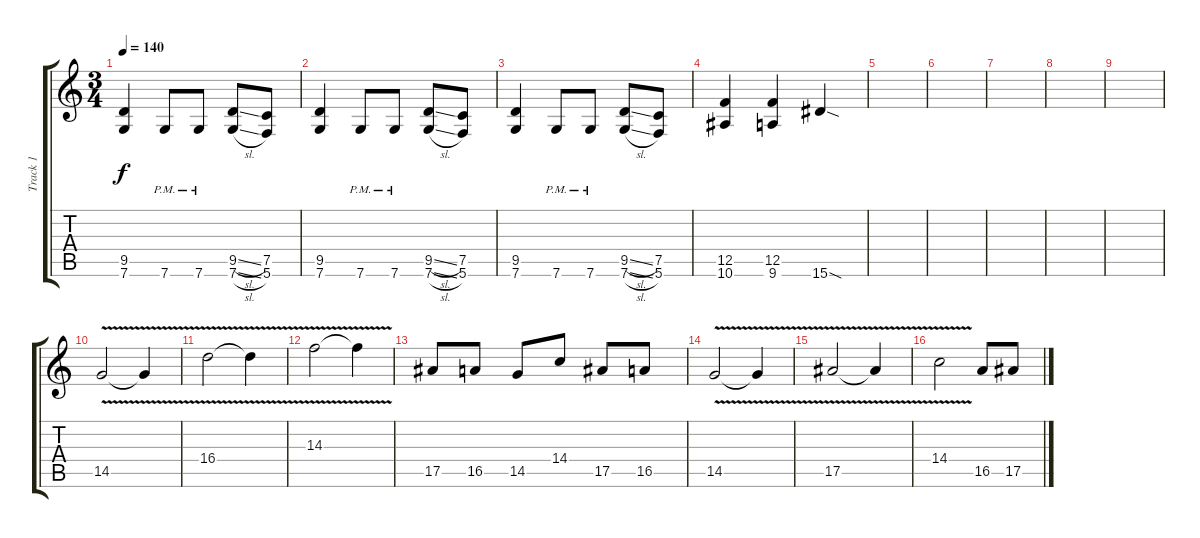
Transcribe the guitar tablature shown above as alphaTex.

\track ("Track 1" "Track 1") {instrument distortionguitar}
\staff {score tabs}
\tuning (C4 G3 Eb3 Bb2 F2 C2) {hide}
\ts (3 4)
\tempo 140
\clef g2
\ks c
(9.5 7.6).4{dy f} 7.6{pm}.8 7.6{pm}.8 (9.5{sl} 7.6{sl}).8 (7.5 5.6).8 |
(9.5 7.6).4 7.6{pm}.8 7.6{pm}.8 (9.5{sl} 7.6{sl}).8 (7.5 5.6).8 |
(9.5 7.6).4 7.6{pm}.8 7.6{pm}.8 (9.5{sl} 7.6{sl}).8 (7.5 5.6).8 |
(12.5 10.6).4 (12.5 9.6).4 15.6{sod}.4 |
|
|
|
|
|
14.5{v}.2 14.5{t}.4 |
16.4{v}.2 16.4{t}.4 |
14.3{v}.2 14.3{t}.4 |
17.5.8 16.5.8 14.5.8 14.4.8 17.5.8 16.5.8 |
14.5{v}.2 14.5{t}.4 |
17.5{v}.2 17.5{t}.4 |
14.4{v}.2 16.5.8 17.5.8
